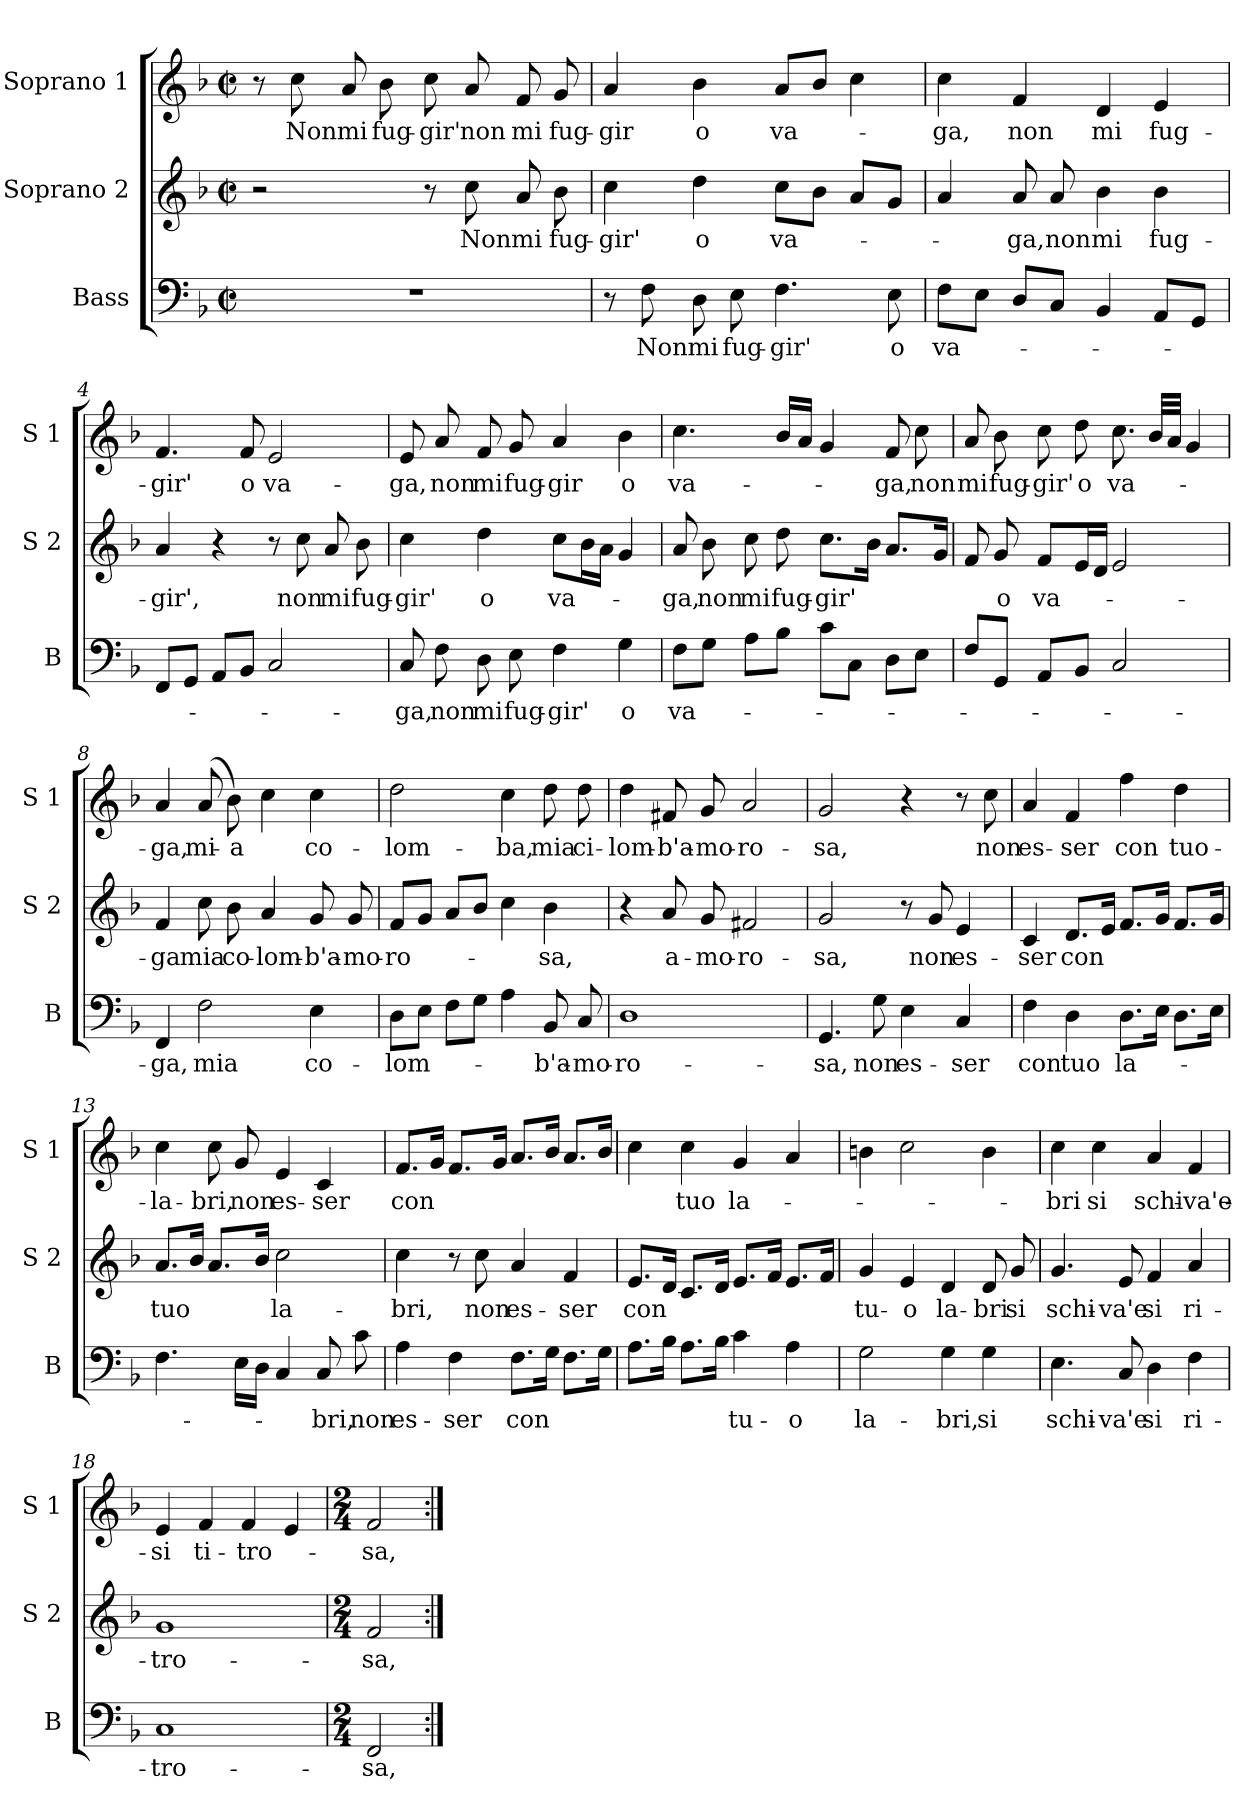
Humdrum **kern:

**kern	**text	**kern	**text	**kern	**text
*part3	*part3	*part2	*part2	*part1	*part1
*staff3	*staff3	*staff2	*staff2	*staff1	*staff1
*I"Bass	*	*I"Soprano 2	*	*I"Soprano 1	*
*I'B	*	*I'S 2	*	*I'S 1	*
*clefF4	*	*clefG2	*	*clefG2	*
*k[b-]	*	*k[b-]	*	*k[b-]	*
*F:	*	*F:	*	*F:	*
*M2/2	*	*M2/2	*	*M2/2	*
*met(c|)	*	*met(c|)	*	*met(c|)	*
=1	=1	=1	=1	=1	=1
1r	.	2r	.	8r	.
!	!	!	!	!	!LO:LY:b
.	.	.	.	8cc\	Non
!	!	!	!	!	!LO:LY:b
.	.	.	.	8a/	mi
!	!	!	!	!	!LO:LY:b
.	.	.	.	8b-\	fug-
!	!	!	!	!	!LO:LY:b
.	.	8r	.	8cc\	-gir'
!	!	!	!LO:LY:b	!	!LO:LY:b
.	.	8cc\	Non	8a/	non
!	!	!	!LO:LY:b	!	!LO:LY:b
.	.	8a/	mi	8f/	mi
!	!	!	!LO:LY:b	!	!LO:LY:b
.	.	8b-\	fug-	8g/	fug-
=2	=2	=2	=2	=2	=2
!	!	!	!LO:LY:b	!	!LO:LY:b
8r	.	4cc\	-gir'	4a/	-gir
!	!LO:LY:b	!	!	!	!
8F\	Non	.	.	.	.
!	!LO:LY:b	!	!LO:LY:b	!	!LO:LY:b
8D\	mi	4dd\	o	4b-\	o
!	!LO:LY:b	!	!	!	!
8E\	fug-	.	.	.	.
!	!LO:LY:b	!	!LO:LY:b	!	!LO:LY:b
4.F\	-gir'	8cc\L	va-	8a/L	va-
.	.	8b-\J	.	8b-/J	.
.	.	8a/L	.	4cc\	.
!	!LO:LY:b	!	!	!	!
8E\	o	8g/J	.	.	.
=3	=3	=3	=3	=3	=3
!	!LO:LY:b	!	!	!	!LO:LY:b
8F\L	va-	4a/	.	4cc\	-ga,
8E\J	.	.	.	.	.
!	!	!	!LO:LY:b	!	!LO:LY:b
8D/L	.	8a/	-ga,	4f/	non
!	!	!	!LO:LY:b	!	!
8C/J	.	8a/	non	.	.
!	!	!	!LO:LY:b	!	!LO:LY:b
4BB-/	.	4b-\	mi	4d/	mi
!	!	!	!LO:LY:b	!	!LO:LY:b
8AA/L	.	4b-\	fug-	4e/	fug-
8GG/J	.	.	.	.	.
!!LO:LB:g=z
=4	=4	=4	=4	=4	=4
!	!	!	!LO:LY:b	!	!LO:LY:b
8FF/L	.	4a/	-gir',	4.f/	-gir'
8GG/J	.	.	.	.	.
8AA/L	.	4r	.	.	.
!	!	!	!	!	!LO:LY:b
8BB-/J	.	.	.	8f/	o
!	!	!	!	!	!LO:LY:b
2C/	.	8r	.	2e/	va-
!	!	!	!LO:LY:b	!	!
.	.	8cc\	non	.	.
!	!	!	!LO:LY:b	!	!
.	.	8a/	mi	.	.
!	!	!	!LO:LY:b	!	!
.	.	8b-\	fug-	.	.
=5	=5	=5	=5	=5	=5
!	!LO:LY:b	!	!LO:LY:b	!	!LO:LY:b
8C/	-ga,	4cc\	-gir'	8e/	-ga,
!	!LO:LY:b	!	!	!	!LO:LY:b
8F\	non	.	.	8a/	non
!	!LO:LY:b	!	!LO:LY:b	!	!LO:LY:b
8D\	mi	4dd\	o	8f/	mi
!	!LO:LY:b	!	!	!	!LO:LY:b
8E\	fug-	.	.	8g/	fug-
!	!LO:LY:b	!	!LO:LY:b	!	!LO:LY:b
4F\	-gir'	8cc\L	va-	4a/	-gir
.	.	16b-\L	.	.	.
.	.	16a\JJ	.	.	.
!	!LO:LY:b	!	!	!	!LO:LY:b
4G\	o	4g/	.	4b-\	o
=6	=6	=6	=6	=6	=6
!	!LO:LY:b	!	!LO:LY:b	!	!LO:LY:b
8F\L	va-	8a/	-ga,	4.cc\	va-
!	!	!	!LO:LY:b	!	!
8G\J	.	8b-\	non	.	.
!	!	!	!LO:LY:b	!	!
8A\L	.	8cc\	mi	.	.
!	!	!	!LO:LY:b	!	!
8B-\J	.	8dd\	fug-	16b-/LL	.
.	.	.	.	16a/JJ	.
!	!	!	!LO:LY:b	!	!
8c\L	.	8.cc\L	-gir'	4g/	.
8C\J	.	.	.	.	.
.	.	16b-\Jk	.	.	.
!	!	!	!	!	!LO:LY:b
8D\L	.	8.a/L	.	8f/	-ga,
!	!	!	!	!	!LO:LY:b
8E\J	.	.	.	8cc\	non
.	.	16g/Jk	.	.	.
!!LO:LB:g=z
=7	=7	=7	=7	=7	=7
!	!	!	!	!	!LO:LY:b
8F/L	.	8f/	.	8a/	mi
!	!	!	!LO:LY:b	!	!LO:LY:b
8GG/J	.	8g/	o	8b-\	fug-
!	!	!	!LO:LY:b	!	!LO:LY:b
8AA/L	.	8f/L	va-	8cc\	-gir'
!	!	!	!	!	!LO:LY:b
8BB-/J	.	16e/L	.	8dd\	o
.	.	16d/JJ	.	.	.
!	!	!	!	!	!LO:LY:b
2C/	.	2e/	.	8.cc\	va-
.	.	.	.	32b-/LLL	.
.	.	.	.	32a/JJJ	.
.	.	.	.	4g/	.
=8	=8	=8	=8	=8	=8
!	!LO:LY:b	!	!LO:LY:b	!	!LO:LY:b
4FF/	-ga,	4f/	-ga	4a/	-ga,
!	!LO:LY:b	!	!LO:LY:b	!	!LO:LY:b
2F\	mia	8cc\	mia	(>8a/	mi-
!	!	!	!LO:LY:b	!	!LO:LY:b
.	.	8b-\	co-	8b-\)	-a
!	!	!	!LO:LY:b	!	!
.	.	4a/	-lom-	4cc\	.
!	!LO:LY:b	!	!LO:LY:b	!	!LO:LY:b
4E\	co-	8g/	-b'a-	4cc\	co-
!	!	!	!LO:LY:b	!	!
.	.	8g/	-mo-	.	.
=9	=9	=9	=9	=9	=9
!	!LO:LY:b	!	!LO:LY:b	!	!LO:LY:b
8D\L	-lom-	8f/L	-ro-	2dd\	-lom-
8E\J	.	8g/J	.	.	.
8F\L	.	8a/L	.	.	.
8G\J	.	8b-/J	.	.	.
!	!	!	!	!	!LO:LY:b
4A\	.	4cc\	.	4cc\	-ba,
!	!LO:LY:b	!	!LO:LY:b	!	!LO:LY:b
8BB-/	-b'a-	4b-\	-sa,	8dd\	mia
!	!LO:LY:b	!	!	!	!LO:LY:b
8C/	-mo-	.	.	8dd\	ci-
!!LO:PB:g=z
=10	=10	=10	=10	=10	=10
!	!LO:LY:b	!	!	!	!LO:LY:b
1D	-ro-	4r	.	4dd\	-lom-
!	!	!	!LO:LY:b	!	!LO:LY:b
.	.	8a/	a-	8f#X/	-b'a-
!	!	!	!LO:LY:b	!	!LO:LY:b
.	.	8g/	-mo-	8g/	-mo-
!	!	!	!LO:LY:b	!	!LO:LY:b
.	.	2f#X/	-ro-	2a/	-ro-
=11	=11	=11	=11	=11	=11
!	!LO:LY:b	!	!LO:LY:b	!	!LO:LY:b
4.GG/	-sa,	2g/	-sa,	2g/	-sa,
!	!LO:LY:b	!	!	!	!
8G\	non	.	.	.	.
!	!LO:LY:b	!	!	!	!
4E\	es-	8r	.	4r	.
!	!	!	!LO:LY:b	!	!
.	.	8g/	non	.	.
!	!LO:LY:b	!	!LO:LY:b	!	!
4C/	-ser	4e/	es-	8r	.
!	!	!	!	!	!LO:LY:b
.	.	.	.	8cc\	non
=12	=12	=12	=12	=12	=12
!	!LO:LY:b	!	!LO:LY:b	!	!LO:LY:b
4F\	con	4c/	-ser	4a/	es-
!	!LO:LY:b	!	!LO:LY:b	!	!LO:LY:b
4D\	tuo	8.d/L	con	4f/	-ser
.	.	16e/Jk	.	.	.
!	!LO:LY:b	!	!	!	!LO:LY:b
8.D\L	la-	8.f/L	.	4ff\	con
16E\Jk	.	16g/Jk	.	.	.
!	!	!	!	!	!LO:LY:b
8.D\L	.	8.f/L	.	4dd\	tuo-
16E\Jk	.	16g/Jk	.	.	.
=13	=13	=13	=13	=13	=13
!	!	!	!LO:LY:b	!	!LO:LY:b
4.F\	.	8.a/L	tuo	4cc\	-la-
.	.	16b-/Jk	.	.	.
!	!	!	!	!	!LO:LY:b
.	.	8.a/L	.	8cc\	-bri,
!	!	!	!	!	!LO:LY:b
16E\LL	.	.	.	8g/	non
16D\JJ	.	16b-/Jk	.	.	.
!	!	!	!LO:LY:b	!	!LO:LY:b
4C/	.	2cc\	la-	4e/	es-
!	!LO:LY:b	!	!	!	!LO:LY:b
8C/	-bri,	.	.	4c/	-ser
!	!LO:LY:b	!	!	!	!
8c\	non	.	.	.	.
!!LO:LB:g=z
=14	=14	=14	=14	=14	=14
!	!LO:LY:b	!	!LO:LY:b	!	!LO:LY:b
4A\	es-	4cc\	-bri,	8.f/L	con
.	.	.	.	16g/Jk	.
!	!LO:LY:b	!	!	!	!
4F\	-ser	8r	.	8.f/L	.
!	!	!	!LO:LY:b	!	!
.	.	8cc\	non	.	.
.	.	.	.	16g/Jk	.
!	!LO:LY:b	!	!LO:LY:b	!	!
8.F\L	con	4a/	es-	8.a/L	.
16G\Jk	.	.	.	16b-/Jk	.
!	!	!	!LO:LY:b	!	!
8.F\L	.	4f/	-ser	8.a/L	.
16G\Jk	.	.	.	16b-/Jk	.
=15	=15	=15	=15	=15	=15
!	!	!	!LO:LY:b	!	!
8.A\L	.	8.e/L	con	4cc\	.
16B-\Jk	.	16d/Jk	.	.	.
!	!	!	!	!	!LO:LY:b
8.A\L	.	8.c/L	.	4cc\	tuo
16B-\Jk	.	16d/Jk	.	.	.
!	!LO:LY:b	!	!	!	!LO:LY:b
4c\	tu-	8.e/L	.	4g/	la-
.	.	16f/Jk	.	.	.
!	!LO:LY:b	!	!	!	!
4A\	-o	8.e/L	.	4a/	.
.	.	16f/Jk	.	.	.
=16	=16	=16	=16	=16	=16
!	!LO:LY:b	!	!LO:LY:b	!	!
2G\	la-	4g/	tu-	4bn\	.
!	!	!	!LO:LY:b	!	!
.	.	4e/	-o	2cc\	.
!	!LO:LY:b	!	!LO:LY:b	!	!
4G\	-bri,	4d/	la-	.	.
!	!LO:LY:b	!	!LO:LY:b	!	!
4G\	si	8d/	-bri	4b\	.
!	!	!	!LO:LY:b	!	!
.	.	8g/	si	.	.
=17	=17	=17	=17	=17	=17
!	!LO:LY:b	!	!LO:LY:b	!	!LO:LY:b
4.E\	schi-	4.g/	schi-	4cc\	-bri
!	!	!	!	!	!LO:LY:b
.	.	.	.	4cc\	si
!	!LO:LY:b	!	!LO:LY:b	!	!
8C/	-va'e	8e/	-va'e	.	.
!	!LO:LY:b	!	!LO:LY:b	!	!LO:LY:b
4D\	si	4f/	si	4a/	schi-
!	!LO:LY:b	!	!LO:LY:b	!	!LO:LY:b
4F\	ri-	4a/	ri-	4f/	-va'e-
!!LO:LB:g=z
=18	=18	=18	=18	=18	=18
!	!LO:LY:b	!	!LO:LY:b	!	!LO:LY:b
1C	-tro-	1g	-tro-	4e/	-si
!	!	!	!	!	!LO:LY:b
.	.	.	.	4f/	ti-
!	!	!	!	!	!LO:LY:b
.	.	.	.	4f/	-tro-
.	.	.	.	4e/	.
=19	=19	=19	=19	=19	=19
*M2/4	*	*M2/4	*	*M2/4	*
!	!LO:LY:b	!	!LO:LY:b	!	!LO:LY:b
2FF/	-sa,	2f/	-sa,	2f/	-sa,
=:|!	=:|!	=:|!	=:|!	=:|!	=:|!
*-	*-	*-	*-	*-	*-
